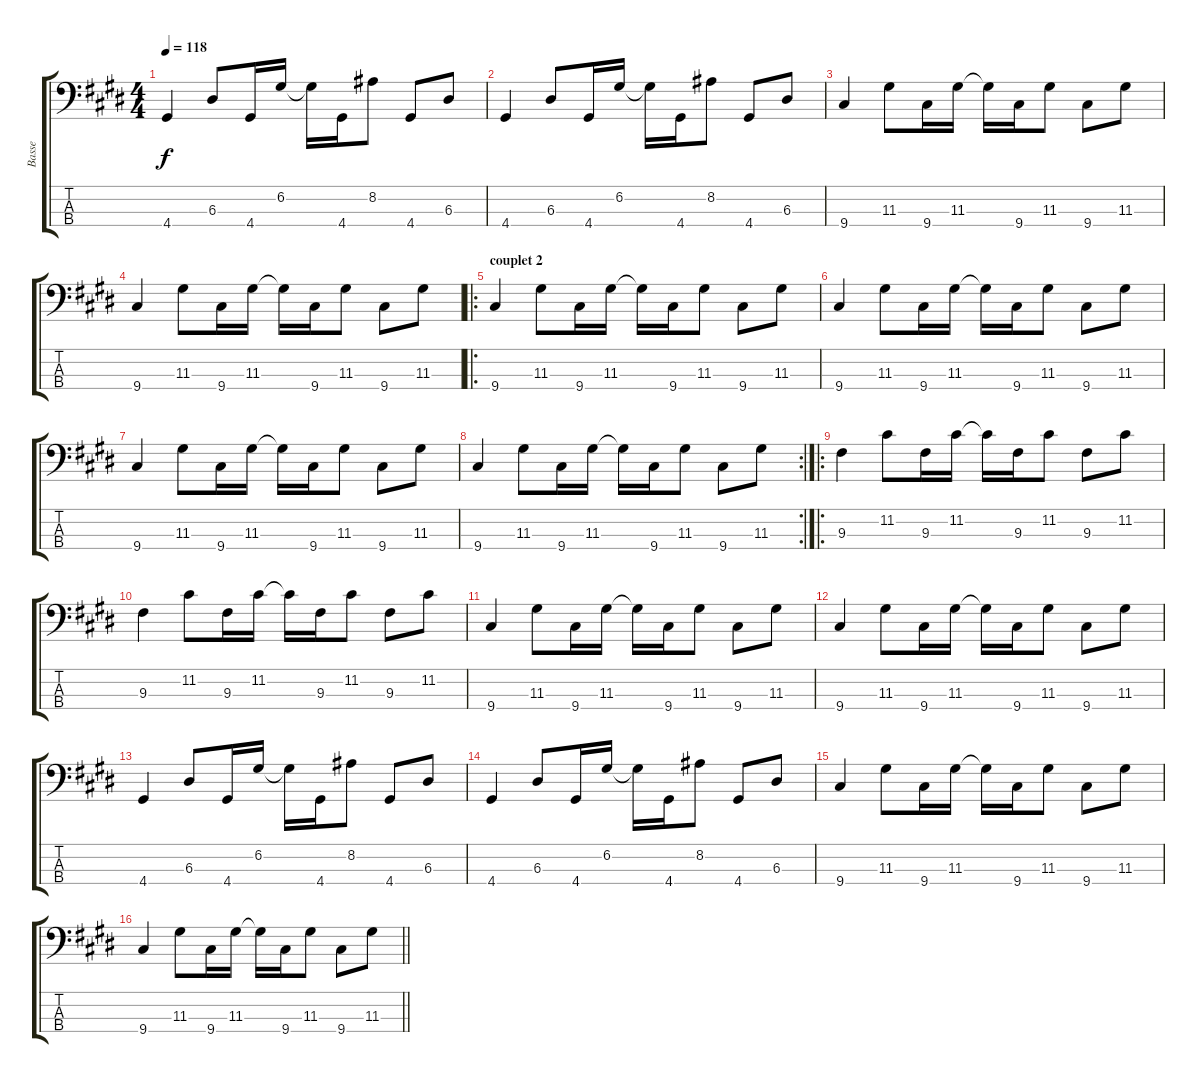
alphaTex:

\track ("Basse" "Basse") {instrument slapbass2}
\staff {score tabs}
\tuning (G2 D2 A1 E1) {hide}
\ts (4 4)
\tempo 118
\clef f4
\ks e
4.4.4{dy f} 6.3.8 4.4.16 6.2.16 6.2{t}.16 4.4.16 8.2.8 4.4.8 6.3.8 |
4.4.4 6.3.8 4.4.16 6.2.16 6.2{t}.16 4.4.16 8.2.8 4.4.8 6.3.8 |
9.4.4 11.3.8 9.4.16 11.3.16 11.3{t}.16 9.4.16 11.3.8 9.4.8 11.3.8 |
9.4.4 11.3.8 9.4.16 11.3.16 11.3{t}.16 9.4.16 11.3.8 9.4.8 11.3.8 |
\ro
\section ("" "couplet 2")
9.4.4 11.3.8 9.4.16 11.3.16 11.3{t}.16 9.4.16 11.3.8 9.4.8 11.3.8 |
9.4.4 11.3.8 9.4.16 11.3.16 11.3{t}.16 9.4.16 11.3.8 9.4.8 11.3.8 |
9.4.4 11.3.8 9.4.16 11.3.16 11.3{t}.16 9.4.16 11.3.8 9.4.8 11.3.8 |
\rc 2
9.4.4 11.3.8 9.4.16 11.3.16 11.3{t}.16 9.4.16 11.3.8 9.4.8 11.3.8 |
\ro
9.3.4 11.2.8 9.3.16 11.2.16 11.2{t}.16 9.3.16 11.2.8 9.3.8 11.2.8 |
9.3.4 11.2.8 9.3.16 11.2.16 11.2{t}.16 9.3.16 11.2.8 9.3.8 11.2.8 |
9.4.4 11.3.8 9.4.16 11.3.16 11.3{t}.16 9.4.16 11.3.8 9.4.8 11.3.8 |
9.4.4 11.3.8 9.4.16 11.3.16 11.3{t}.16 9.4.16 11.3.8 9.4.8 11.3.8 |
4.4.4 6.3.8 4.4.16 6.2.16 6.2{t}.16 4.4.16 8.2.8 4.4.8 6.3.8 |
4.4.4 6.3.8 4.4.16 6.2.16 6.2{t}.16 4.4.16 8.2.8 4.4.8 6.3.8 |
9.4.4 11.3.8 9.4.16 11.3.16 11.3{t}.16 9.4.16 11.3.8 9.4.8 11.3.8 |
\barLineRight lightlight
9.4.4 11.3.8 9.4.16 11.3.16 11.3{t}.16 9.4.16 11.3.8 9.4.8 11.3.8
